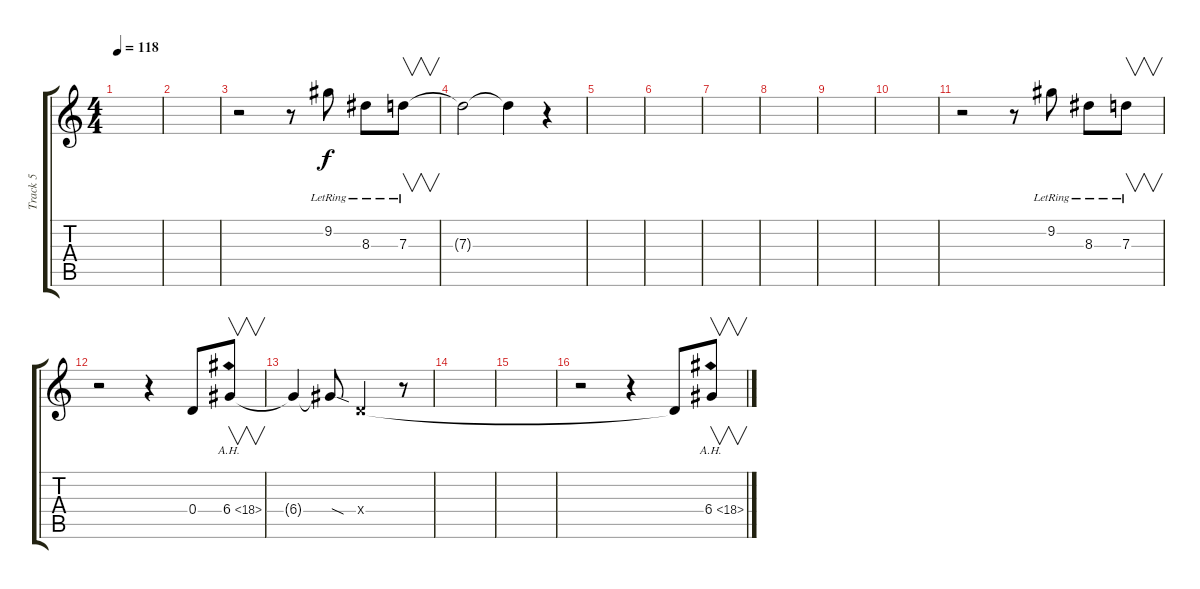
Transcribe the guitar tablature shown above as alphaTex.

\track ("Track 5" "Track 5") {instrument overdrivenguitar}
\staff {score tabs}
\tuning (E4 B3 G3 D3 A2 E2) {hide}
\ts (4 4)
\tempo 118
\clef g2
\ks c
|
|
r.2 r.8 9.2{lr}.8 8.3{lr}.8 7.3{lr}.8{v} |
7.3{t}.2 7.3{t}.4 r.4 |
|
|
|
|
|
|
r.2 r.8 9.2{lr}.8 8.3{lr}.8 7.3{lr}.8{v} |
r.2 r.4 0.4.8 6.4{ah 12}.8{v} |
6.4{t}.4 6.4{sod t}.8 0.4{x}.2 r.8 |
|
|
r.2 r.4 0.4{t}.8 6.4{ah 12}.8{v}
